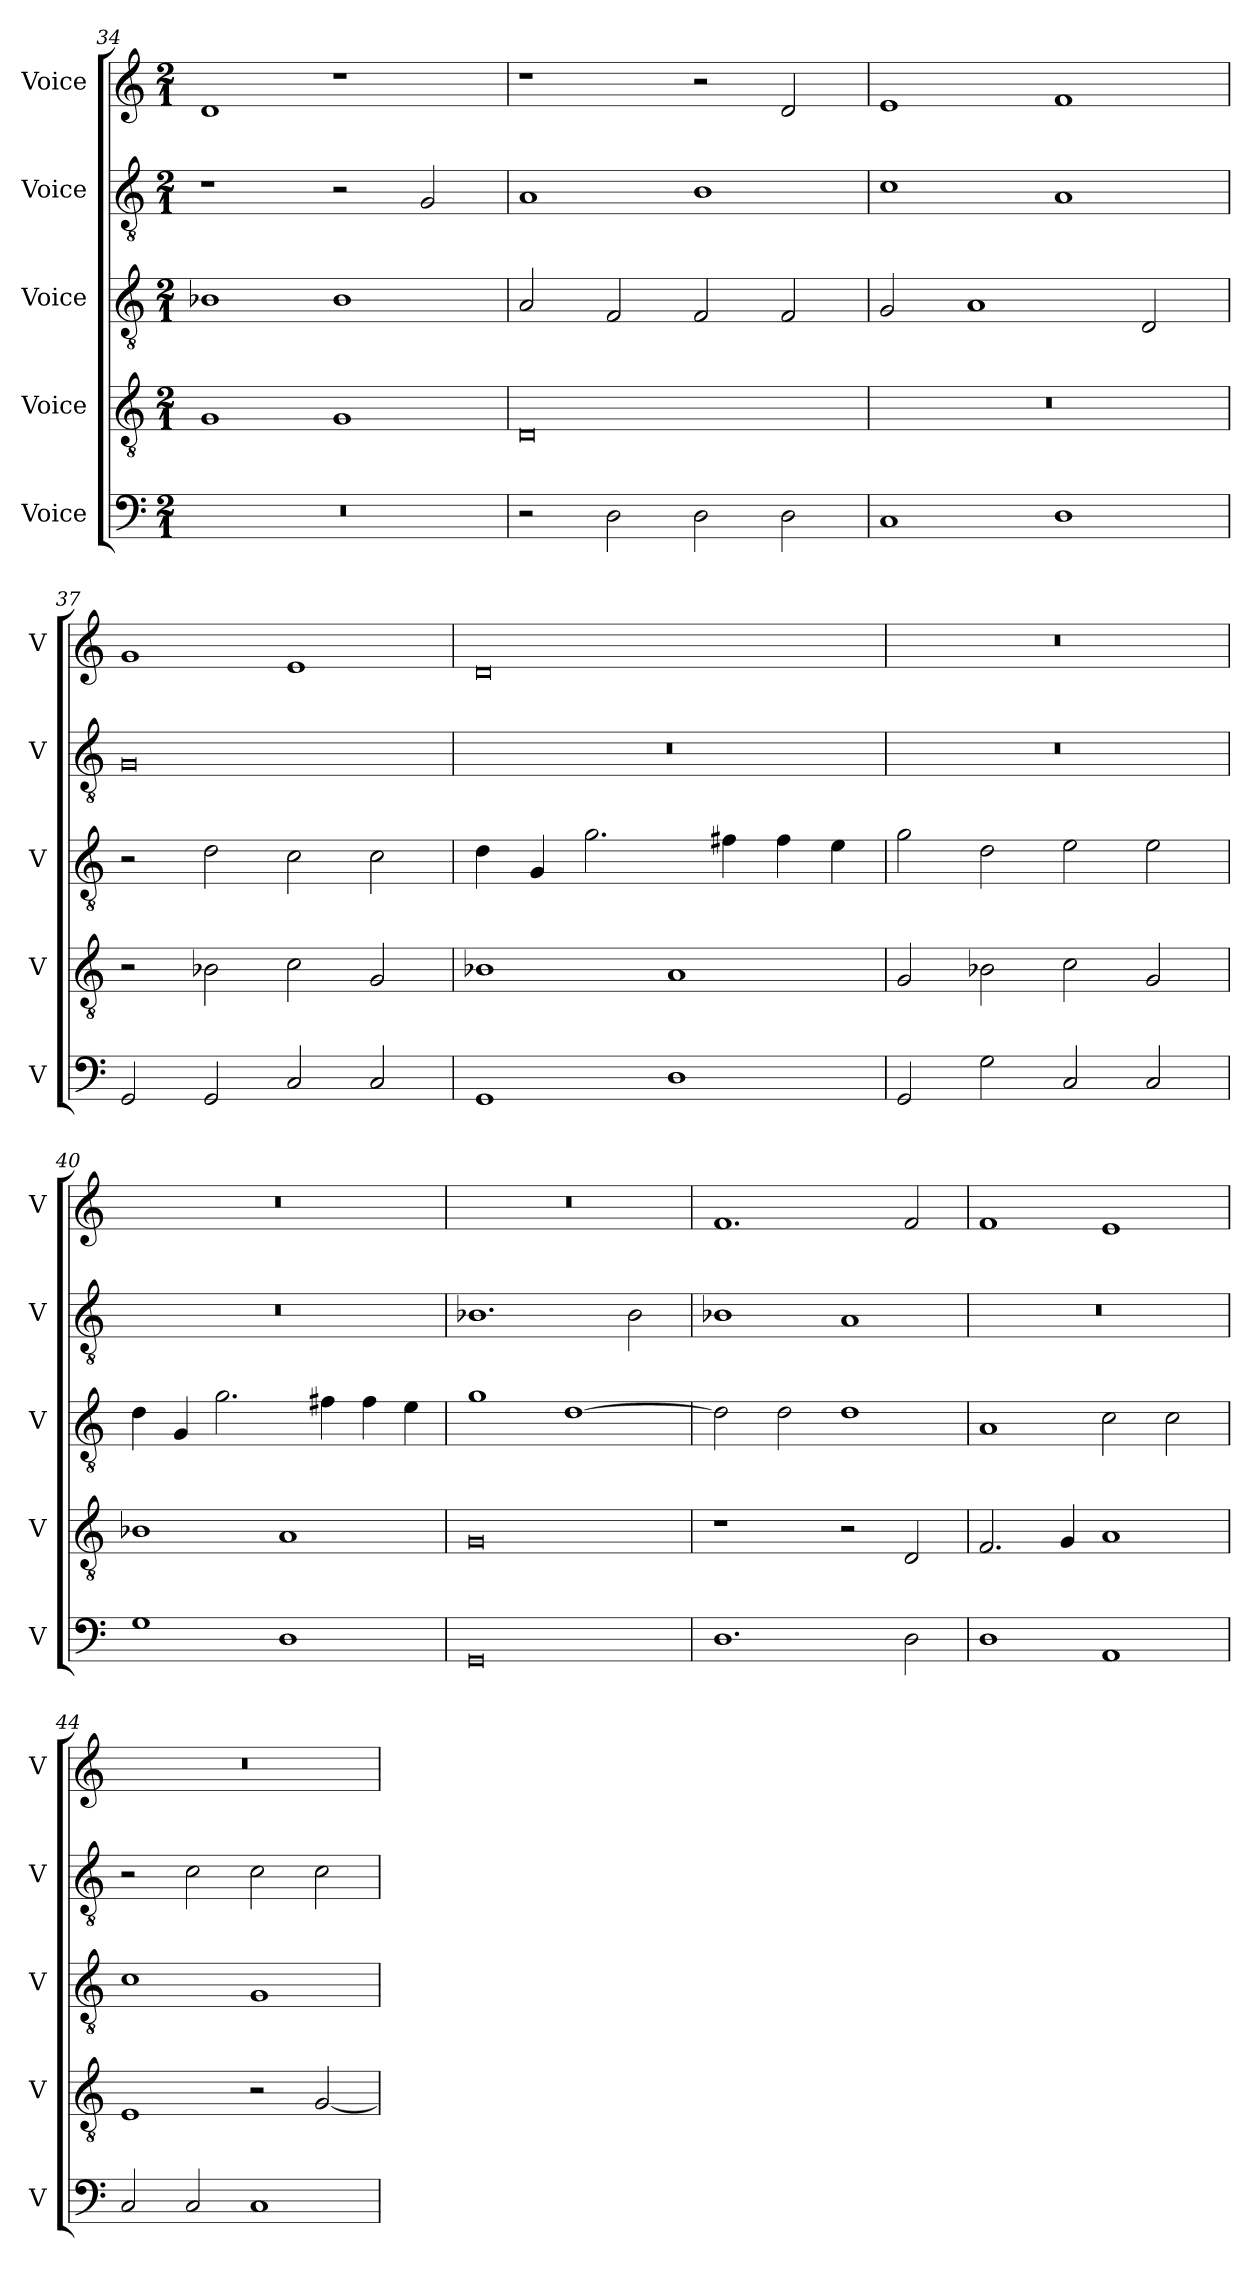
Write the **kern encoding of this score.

**kern	**kern	**kern	**kern	**kern
*part5	*part4	*part3	*part2	*part1
*staff5	*staff4	*staff3	*staff2	*staff1
*I"Voice	*I"Voice	*I"Voice	*I"Voice	*I"Voice
*I'V	*I'V	*I'V	*I'V	*I'V
!!LO:LB:g=z
*clefF4	*clefGv2	*clefGv2	*clefGv2	*clefG2
*k[]	*k[]	*k[]	*k[]	*k[]
*M2/1	*M2/1	*M2/1	*M2/1	*M2/1
=34	=34	=34	=34	=34
0r	1G	1B-X	1r	1d
.	1G	1B-	2r	1r
.	.	.	2G/	.
=35	=35	=35	=35	=35
2r	0D	2A/	1A	1r
2D\	.	2F/	.	.
2D\	.	2F/	1B	2r
2D\	.	2F/	.	2d/
=36	=36	=36	=36	=36
1C	0r	2G/	1c	1e
.	.	1A	.	.
1D	.	.	1A	1f
.	.	2D/	.	.
=37	=37	=37	=37	=37
2GG/	2r	2r	0G	1g
2GG/	2B-X\	2d\	.	.
2C/	2c\	2c\	.	1e
2C/	2G/	2c\	.	.
!!LO:PB:g=z
=38	=38	=38	=38	=38
1GG	1B-X	4d\	0r	0d
.	.	4G/	.	.
.	.	2.g\	.	.
1D	1A	.	.	.
.	.	4f#X\	.	.
.	.	4f#\	.	.
.	.	4e\	.	.
=39	=39	=39	=39	=39
2GG/	2G/	2g\	0r	0r
2G\	2B-X\	2d\	.	.
2C/	2c\	2e\	.	.
2C/	2G/	2e\	.	.
=40	=40	=40	=40	=40
1G	1B-X	4d\	0r	0r
.	.	4G/	.	.
.	.	2.g\	.	.
1D	1A	.	.	.
.	.	4f#X\	.	.
.	.	4f#\	.	.
.	.	4e\	.	.
=41	=41	=41	=41	=41
0GG	0G	1g	1.B-X	0r
.	.	[1d	.	.
.	.	.	2B-\	.
!!LO:LB:g=z
=42	=42	=42	=42	=42
1.D	1r	2d\]	1B-X	1.f
.	.	2d\	.	.
.	2r	1d	1A	.
2D\	2D/	.	.	2f/
=43	=43	=43	=43	=43
1D	2.F/	1A	0r	1f
.	4G/	.	.	.
1AA	1A	2c\	.	1e
.	.	2c\	.	.
=44	=44	=44	=44	=44
2C/	1E	1c	2r	0r
2C/	.	.	2c\	.
1C	2r	1G	2c\	.
.	[2G/	.	2c\	.
=	=	=	=	=
*-	*-	*-	*-	*-
